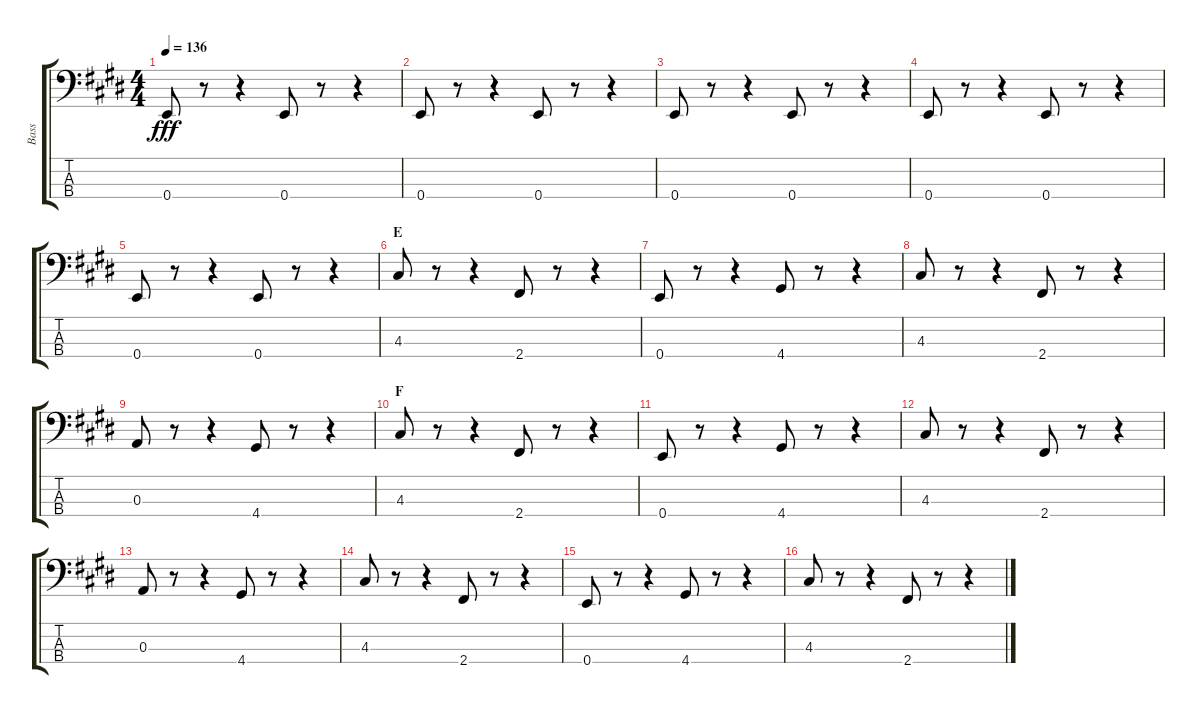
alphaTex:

\track ("Bass" "Bass") {instrument synthbass1}
\staff {score tabs}
\tuning (G2 D2 A1 E1) {hide}
\ts (4 4)
\tempo 136
\clef f4
\ks e
0.4.8{dy fff} r.8 r.4 0.4.8 r.8 r.4 |
0.4.8 r.8 r.4 0.4.8 r.8 r.4 |
0.4.8 r.8 r.4 0.4.8 r.8 r.4 |
0.4.8 r.8 r.4 0.4.8 r.8 r.4 |
0.4.8 r.8 r.4 0.4.8 r.8 r.4 |
\section ("" "E")
4.3.8 r.8 r.4 2.4.8 r.8 r.4 |
0.4.8 r.8 r.4 4.4.8 r.8 r.4 |
4.3.8 r.8 r.4 2.4.8 r.8 r.4 |
0.3.8 r.8 r.4 4.4.8 r.8 r.4 |
\section ("" "F")
4.3.8 r.8 r.4 2.4.8 r.8 r.4 |
0.4.8 r.8 r.4 4.4.8 r.8 r.4 |
4.3.8 r.8 r.4 2.4.8 r.8 r.4 |
0.3.8 r.8 r.4 4.4.8 r.8 r.4 |
4.3.8 r.8 r.4 2.4.8 r.8 r.4 |
0.4.8 r.8 r.4 4.4.8 r.8 r.4 |
4.3.8 r.8 r.4 2.4.8 r.8 r.4
